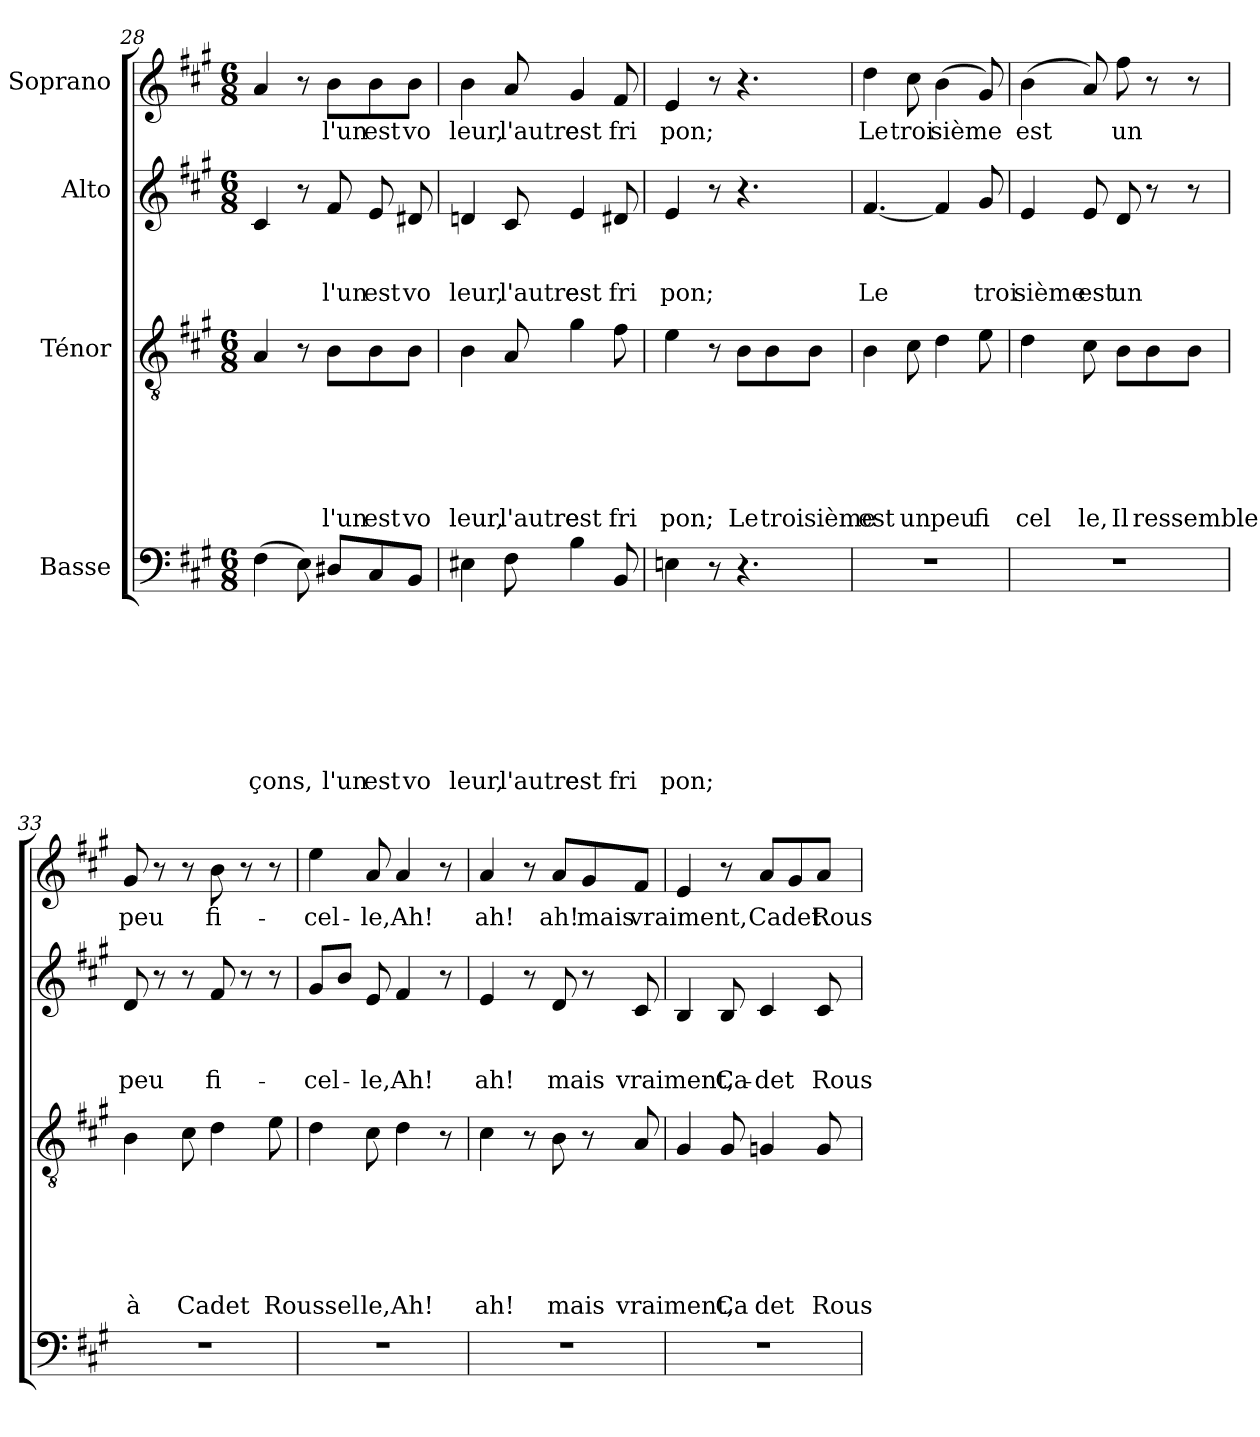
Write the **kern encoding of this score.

**kern	**text	**text	**text	**text	**text	**text	**text	**text	**kern	**text	**text	**text	**text	**text	**text	**kern	**text	**text	**text	**kern	**text
*part4	*part4	*part4	*part4	*part4	*part4	*part4	*part4	*part4	*part3	*part3	*part3	*part3	*part3	*part3	*part3	*part2	*part2	*part2	*part2	*part1	*part1
*staff4	*staff4	*staff4	*staff4	*staff4	*staff4	*staff4	*staff4	*staff4	*staff3	*staff3	*staff3	*staff3	*staff3	*staff3	*staff3	*staff2	*staff2	*staff2	*staff2	*staff1	*staff1
*I"Basse	*	*	*	*	*	*	*	*	*I"Ténor	*	*	*	*	*	*	*I"Alto	*	*	*	*I"Soprano	*
*clefF4	*	*	*	*	*	*	*	*	*clefGv2	*	*	*	*	*	*	*clefG2	*	*	*	*clefG2	*
*k[f#c#g#]	*	*	*	*	*	*	*	*	*k[f#c#g#]	*	*	*	*	*	*	*k[f#c#g#]	*	*	*	*k[f#c#g#]	*
*A:	*	*	*	*	*	*	*	*	*A:	*	*	*	*	*	*	*A:	*	*	*	*A:	*
*M6/8	*	*	*	*	*	*	*	*	*M6/8	*	*	*	*	*	*	*M6/8	*	*	*	*M6/8	*
=28	=28	=28	=28	=28	=28	=28	=28	=28	=28	=28	=28	=28	=28	=28	=28	=28	=28	=28	=28	=28	=28
!	!	!	!	!	!	!	!	!LO:LY:b	!	!	!	!	!	!	!	!	!	!	!	!	!
(>4F#\	.	.	.	.	.	.	.	çons,	4A/	.	.	.	.	.	.	4c#/	.	.	.	4a/	.
8E\)	.	.	.	.	.	.	.	.	8r	.	.	.	.	.	.	8r	.	.	.	8r	.
!	!	!	!	!	!	!	!	!LO:LY:b	!	!	!	!	!	!	!LO:LY:b	!	!	!	!LO:LY:b	!	!LO:LY:b
8D#X/L	.	.	.	.	.	.	.	l'un	8B\L	.	.	.	.	.	l'un	8f#/	.	.	l'un	8b\L	l'un
!	!	!	!	!	!	!	!	!LO:LY:b	!	!	!	!	!	!	!LO:LY:b	!	!	!	!LO:LY:b	!	!LO:LY:b
8C#/	.	.	.	.	.	.	.	est	8B\	.	.	.	.	.	est	8e/	.	.	est	8b\	est
!	!	!	!	!	!	!	!	!LO:LY:b	!	!	!	!	!	!	!LO:LY:b	!	!	!	!LO:LY:b	!	!LO:LY:b
8BB/J	.	.	.	.	.	.	.	vo	8B\J	.	.	.	.	.	vo	8d#X/	.	.	vo	8b\J	vo
=29	=29	=29	=29	=29	=29	=29	=29	=29	=29	=29	=29	=29	=29	=29	=29	=29	=29	=29	=29	=29	=29
!	!	!	!	!	!	!	!	!LO:LY:b	!	!	!	!	!	!	!LO:LY:b	!	!	!	!LO:LY:b	!	!LO:LY:b
4E#X\	.	.	.	.	.	.	.	leur,	4B\	.	.	.	.	.	leur,	4dn/	.	.	leur,	4b\	leur,
!	!	!	!	!	!	!	!	!LO:LY:b	!	!	!	!	!	!	!LO:LY:b	!	!	!	!LO:LY:b	!	!LO:LY:b
8F#\	.	.	.	.	.	.	.	l'autre	8A/	.	.	.	.	.	l'autre	8c#/	.	.	l'autre	8a/	l'autre
!	!	!	!	!	!	!	!	!LO:LY:b	!	!	!	!	!	!	!LO:LY:b	!	!	!	!LO:LY:b	!	!LO:LY:b
4B\	.	.	.	.	.	.	.	est	4g#\	.	.	.	.	.	est	4e/	.	.	est	4g#/	est
!	!	!	!	!	!	!	!	!LO:LY:b	!	!	!	!	!	!	!LO:LY:b	!	!	!	!LO:LY:b	!	!LO:LY:b
8BB/	.	.	.	.	.	.	.	fri	8f#\	.	.	.	.	.	fri	8d#X/	.	.	fri	8f#/	fri
=30	=30	=30	=30	=30	=30	=30	=30	=30	=30	=30	=30	=30	=30	=30	=30	=30	=30	=30	=30	=30	=30
!	!	!	!	!	!	!	!	!LO:LY:b	!	!	!	!	!	!	!LO:LY:b	!	!	!	!LO:LY:b	!	!LO:LY:b
4En\	.	.	.	.	.	.	.	pon;	4e\	.	.	.	.	.	pon;	4e/	.	.	pon;	4e/	pon;
8r	.	.	.	.	.	.	.	.	8r	.	.	.	.	.	.	8r	.	.	.	8r	.
!	!	!	!	!	!	!	!	!	!	!	!	!	!	!	!LO:LY:b	!	!	!	!	!	!
4.r	.	.	.	.	.	.	.	.	8B\L	.	.	.	.	.	Le	4.r	.	.	.	4.r	.
!	!	!	!	!	!	!	!	!	!	!	!	!	!	!	!LO:LY:b	!	!	!	!	!	!
.	.	.	.	.	.	.	.	.	8B\	.	.	.	.	.	troisième	.	.	.	.	.	.
.	.	.	.	.	.	.	.	.	8B\J	.	.	.	.	.	.	.	.	.	.	.	.
=31	=31	=31	=31	=31	=31	=31	=31	=31	=31	=31	=31	=31	=31	=31	=31	=31	=31	=31	=31	=31	=31
!LO:N:vis=1	!	!	!	!	!	!	!	!	!	!	!	!	!	!	!LO:LY:b	!	!	!	!LO:LY:b	!	!LO:LY:b
2.r	.	.	.	.	.	.	.	.	4B\	.	.	.	.	.	est	[<4.f#/	.	.	Le	4dd\	Le
!	!	!	!	!	!	!	!	!	!	!	!	!	!	!	!LO:LY:b	!	!	!	!	!	!LO:LY:b
.	.	.	.	.	.	.	.	.	8c#\	.	.	.	.	.	un	.	.	.	.	8cc#\	troi
!	!	!	!	!	!	!	!	!	!	!	!	!	!	!	!LO:LY:b	!	!	!	!	!	!LO:LY:b
.	.	.	.	.	.	.	.	.	4d\	.	.	.	.	.	peu	4f#/]	.	.	.	(>4b\	sième
!	!	!	!	!	!	!	!	!	!	!	!	!	!	!	!LO:LY:b	!	!	!	!LO:LY:b	!	!
.	.	.	.	.	.	.	.	.	8e\	.	.	.	.	.	fi	8g#/	.	.	troi	8g#</)	.
!!LO:LB:g=z
=32	=32	=32	=32	=32	=32	=32	=32	=32	=32	=32	=32	=32	=32	=32	=32	=32	=32	=32	=32	=32	=32
!LO:N:vis=1	!	!	!	!	!	!	!	!	!	!	!	!	!	!	!LO:LY:b	!	!	!	!LO:LY:b	!	!LO:LY:b
2.r	.	.	.	.	.	.	.	.	4d\	.	.	.	.	.	cel	4e/	.	.	sième	(>4b\	est
!	!	!	!	!	!	!	!	!	!	!	!	!	!	!	!LO:LY:b	!	!	!	!LO:LY:b	!	!
.	.	.	.	.	.	.	.	.	8c#\	.	.	.	.	.	le,	8e/	.	.	est	8a/)	.
!	!	!	!	!	!	!	!	!	!	!	!	!	!	!	!LO:LY:b	!	!	!	!LO:LY:b	!	!LO:LY:b
.	.	.	.	.	.	.	.	.	8B\L	.	.	.	.	.	Il	8d/	.	.	un	8ff#\	un
!	!	!	!	!	!	!	!	!	!	!	!	!	!	!	!LO:LY:b	!	!	!	!	!	!
.	.	.	.	.	.	.	.	.	8B\	.	.	.	.	.	ressemble	8r	.	.	.	8r	.
.	.	.	.	.	.	.	.	.	8B\J	.	.	.	.	.	.	8r	.	.	.	8r	.
=33	=33	=33	=33	=33	=33	=33	=33	=33	=33	=33	=33	=33	=33	=33	=33	=33	=33	=33	=33	=33	=33
!LO:N:vis=1	!	!	!	!	!	!	!	!	!	!	!	!	!	!	!LO:LY:b	!	!	!	!LO:LY:b	!	!LO:LY:b
2.r	.	.	.	.	.	.	.	.	4B\	.	.	.	.	.	à	8d/	.	.	peu	8g#/	peu
.	.	.	.	.	.	.	.	.	.	.	.	.	.	.	.	8r	.	.	.	8r	.
!	!	!	!	!	!	!	!	!	!	!	!	!	!	!	!LO:LY:b	!	!	!	!	!	!
.	.	.	.	.	.	.	.	.	8c#\	.	.	.	.	.	Cadet	8r	.	.	.	8r	.
!	!	!	!	!	!	!	!	!	!	!	!	!	!	!	!	!	!	!	!LO:LY:b	!	!LO:LY:b
.	.	.	.	.	.	.	.	.	4d\	.	.	.	.	.	.	8f#/	.	.	fi-	8b\	fi-
.	.	.	.	.	.	.	.	.	.	.	.	.	.	.	.	8r	.	.	.	8r	.
!	!	!	!	!	!	!	!	!	!	!	!	!	!	!	!LO:LY:b	!	!	!	!	!	!
.	.	.	.	.	.	.	.	.	8e\	.	.	.	.	.	Roussel	8r	.	.	.	8r	.
=34	=34	=34	=34	=34	=34	=34	=34	=34	=34	=34	=34	=34	=34	=34	=34	=34	=34	=34	=34	=34	=34
!LO:N:vis=1	!	!	!	!	!	!	!	!	!	!	!	!	!	!	!	!	!	!	!LO:LY:b	!	!LO:LY:b
2.r	.	.	.	.	.	.	.	.	4d\	.	.	.	.	.	.	8g#/L	.	.	-cel-	4ee\	-cel-
.	.	.	.	.	.	.	.	.	.	.	.	.	.	.	.	8b/J	.	.	.	.	.
!	!	!	!	!	!	!	!	!	!	!	!	!	!	!	!LO:LY:b	!	!	!	!LO:LY:b	!	!LO:LY:b
.	.	.	.	.	.	.	.	.	8c#\	.	.	.	.	.	le,	8e/	.	.	-le,	8a/	-le,
!	!	!	!	!	!	!	!	!	!	!	!	!	!	!	!LO:LY:b	!	!	!	!LO:LY:b	!	!LO:LY:b
.	.	.	.	.	.	.	.	.	4d\	.	.	.	.	.	Ah!	4f#/	.	.	Ah!	4a/	Ah!
.	.	.	.	.	.	.	.	.	8r	.	.	.	.	.	.	8r	.	.	.	8r	.
=35	=35	=35	=35	=35	=35	=35	=35	=35	=35	=35	=35	=35	=35	=35	=35	=35	=35	=35	=35	=35	=35
!LO:N:vis=1	!	!	!	!	!	!	!	!	!	!	!	!	!	!	!LO:LY:b	!	!	!	!LO:LY:b	!	!LO:LY:b
2.r	.	.	.	.	.	.	.	.	4c#\	.	.	.	.	.	ah!	4e/	.	.	ah!	4a/	ah!
.	.	.	.	.	.	.	.	.	8r	.	.	.	.	.	.	8r	.	.	.	8r	.
!	!	!	!	!	!	!	!	!	!	!	!	!	!	!	!LO:LY:b	!	!	!	!LO:LY:b	!	!LO:LY:b
.	.	.	.	.	.	.	.	.	8B\	.	.	.	.	.	mais	8d/	.	.	mais	8a/L	ah!
!	!	!	!	!	!	!	!	!	!	!	!	!	!	!	!	!	!	!	!	!	!LO:LY:b
.	.	.	.	.	.	.	.	.	8r	.	.	.	.	.	.	8r	.	.	.	8g#/	mais
!	!	!	!	!	!	!	!	!	!	!	!	!	!	!	!LO:LY:b	!	!	!	!LO:LY:b	!	!LO:LY:b
.	.	.	.	.	.	.	.	.	8A/	.	.	.	.	.	vraiment,	8c#/	.	.	vraiment,	8f#/J	vraiment,
=36	=36	=36	=36	=36	=36	=36	=36	=36	=36	=36	=36	=36	=36	=36	=36	=36	=36	=36	=36	=36	=36
!LO:N:vis=1	!	!	!	!	!	!	!	!	!	!	!	!	!	!	!	!	!	!	!	!	!
2.r	.	.	.	.	.	.	.	.	4G#/	.	.	.	.	.	.	4B/	.	.	.	4e/	.
!	!	!	!	!	!	!	!	!	!	!	!	!	!	!	!LO:LY:b	!	!	!	!LO:LY:b	!	!
.	.	.	.	.	.	.	.	.	8G#/	.	.	.	.	.	Ca	8B/	.	.	Ca-	8r	.
!	!	!	!	!	!	!	!	!	!	!	!	!	!	!	!LO:LY:b	!	!	!	!LO:LY:b	!	!LO:LY:b
.	.	.	.	.	.	.	.	.	4Gn/	.	.	.	.	.	det	4c#/	.	.	-det	8a/L	Cadet
.	.	.	.	.	.	.	.	.	.	.	.	.	.	.	.	.	.	.	.	8g#/	.
!	!	!	!	!	!	!	!	!	!	!	!	!	!	!	!LO:LY:b	!	!	!	!LO:LY:b	!	!LO:LY:b
.	.	.	.	.	.	.	.	.	8G/	.	.	.	.	.	Rous	8c#/	.	.	Rous-	8a/J	Rous-
=	=	=	=	=	=	=	=	=	=	=	=	=	=	=	=	=	=	=	=	=	=
*-	*-	*-	*-	*-	*-	*-	*-	*-	*-	*-	*-	*-	*-	*-	*-	*-	*-	*-	*-	*-	*-
